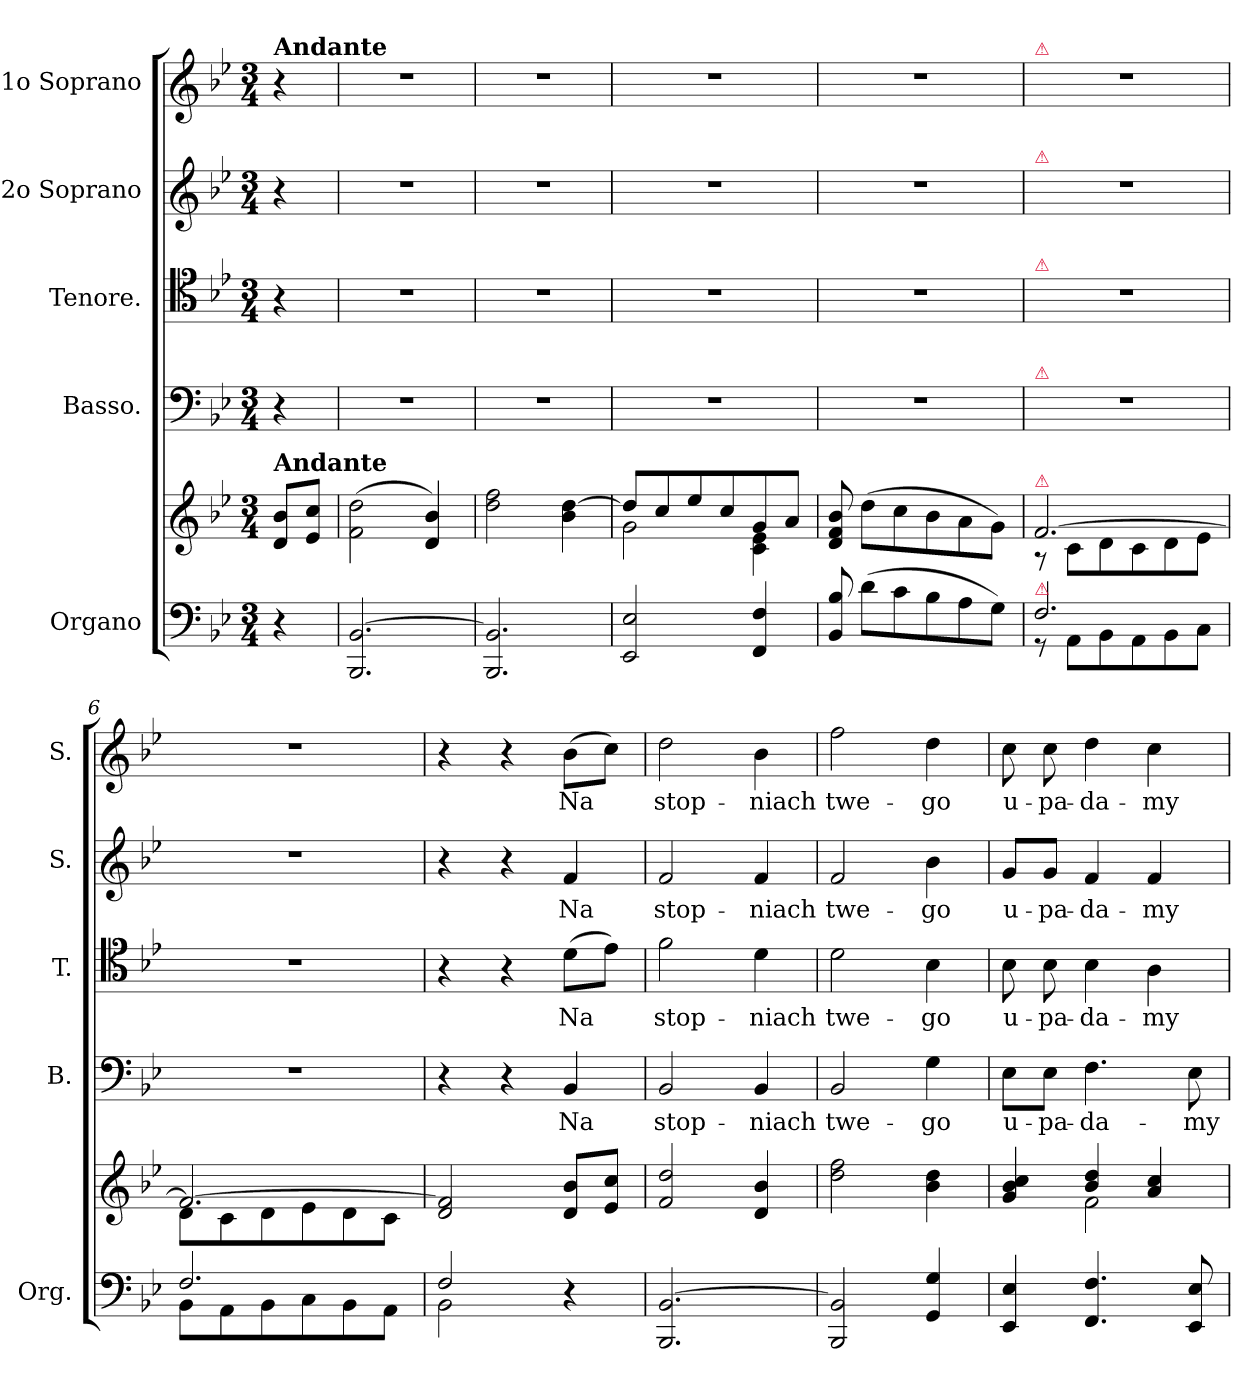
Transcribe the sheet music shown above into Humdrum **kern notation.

**kern	**kern	**kern	**text	**kern	**text	**kern	**text	**kern	**text
*part5	*part5	*part4	*part4	*part3	*part3	*part2	*part2	*part1	*part1
*staff6	*staff5	*staff4	*staff4	*staff3	*staff3	*staff2	*staff2	*staff1	*staff1
*I"Organo	*	*I"Basso.	*	*I"Tenore.	*	*I"2o Soprano	*	*I"1o Soprano	*
*I'Org.	*	*I'B.	*	*I'T.	*	*I'S.	*	*I'S.	*
*clefF4	*clefG2	*clefF4	*	*clefC4	*	*clefG2	*	*clefG2	*
*k[b-e-]	*k[b-e-]	*k[b-e-]	*	*k[b-e-]	*	*k[b-e-]	*	*k[b-e-]	*
*M3/4	*M3/4	*M3/4	*	*M3/4	*	*M3/4	*	*M3/4	*
=	=	=	=	=	=	=	=	=	=
!	!	!	!	!	!	!	!	!LO:TX:a:B:t=Andante	!
!	!LO:TX:a:B:t=Andante	!	!	!	!	!	!	!	!
4r	8d/ 8b-/L	4r	.	4r	.	4r	.	4r	.
.	8e-/ 8cc/J	.	.	.	.	.	.	.	.
=1	=1	=1	=1	=1	=1	=1	=1	=1	=1
2.BBB-/ [2.BB-/	(2f\ 2dd\	2.r	.	2.r	.	2.r	.	2.r	.
.	4d/ 4b-/)	.	.	.	.	.	.	.	.
=2	=2	=2	=2	=2	=2	=2	=2	=2	=2
2.BBB-/ 2.BB-]/	2dd\ 2ff\	2.r	.	2.r	.	2.r	.	2.r	.
.	4b-\ [4dd\	.	.	.	.	.	.	.	.
=3	=3	=3	=3	=3	=3	=3	=3	=3	=3
*	*^	*	*	*	*	*	*	*	*
2EE-/ 2E-/	8dd/L]	2g\	2.r	.	2.r	.	2.r	.	2.r	.
.	8cc/	.	.	.	.	.	.	.	.	.
.	8ee-/	.	.	.	.	.	.	.	.	.
.	8cc/	.	.	.	.	.	.	.	.	.
4FF/ 4F/	8g/	4c\ 4e-\	.	.	.	.	.	.	.	.
.	8a/J	.	.	.	.	.	.	.	.	.
*	*v	*v	*	*	*	*	*	*	*	*
=4	=4	=4	=4	=4	=4	=4	=4	=4	=4
8BB-/ 8B-/	8d/ 8f/ 8b-/	2.r	.	2.r	.	2.r	.	2.r	.
(8d\L	(8dd\L	.	.	.	.	.	.	.	.
8c\	8cc\	.	.	.	.	.	.	.	.
8B-\	8b-\	.	.	.	.	.	.	.	.
8A\	8a\	.	.	.	.	.	.	.	.
8G\J)	8g\J)	.	.	.	.	.	.	.	.
=5	=5	=5	=5	=5	=5	=5	=5	=5	=5
*^	*^	*	*	*	*	*	*	*	*
!	!	!	!	!	!	!	!	!	!	!LO:TX:a:color=crimson:t=⚠	!
!	!	!	!	!	!	!	!	!LO:TX:a:color=crimson:t=⚠	!	!	!
!	!	!	!	!	!	!LO:TX:a:color=crimson:t=⚠	!	!	!	!	!
!	!	!	!	!LO:TX:a:color=crimson:t=⚠	!	!	!	!	!	!	!
!	!	!LO:TX:a:color=crimson:t=⚠	!	!	!	!	!	!	!	!	!
!LO:TX:a:color=crimson:t=⚠	!	!	!	!	!	!	!	!	!	!	!
2.F/	8r	[2.f/	8r	2.r	.	2.r	.	2.r	.	2.r	.
.	8AA\L	.	8c\L	.	.	.	.	.	.	.	.
.	8BB-\	.	8d\	.	.	.	.	.	.	.	.
.	8AA\	.	8c\	.	.	.	.	.	.	.	.
.	8BB-\	.	8d\	.	.	.	.	.	.	.	.
.	8C\J	.	8e-\J	.	.	.	.	.	.	.	.
=6	=6	=6	=6	=6	=6	=6	=6	=6	=6	=6	=6
2.F/	8BB-\L	2.f/_	8d\L	2.r	.	2.r	.	2.r	.	2.r	.
.	8AA\	.	8c\	.	.	.	.	.	.	.	.
.	8BB-\	.	8d\	.	.	.	.	.	.	.	.
.	8C\	.	8e-\	.	.	.	.	.	.	.	.
.	8BB-\	.	8d\	.	.	.	.	.	.	.	.
.	8AA\J	.	8c\J	.	.	.	.	.	.	.	.
*	*	*v	*v	*	*	*	*	*	*	*	*
=7	=7	=7	=7	=7	=7	=7	=7	=7	=7	=7
2F/	2BB-\	2d/ 2f]/	4r	.	4r	.	4r	.	4r	.
.	.	.	4r	.	4r	.	4r	.	4r	.
4r	4ryy	8d/ 8b-/L	4BB-/	Na	(8d\L	Na	4f/	Na	(8b-\L	Na
.	.	8e-/ 8cc/J	.	.	8e-\J)	.	.	.	8cc\J)	.
*v	*v	*	*	*	*	*	*	*	*	*
=8	=8	=8	=8	=8	=8	=8	=8	=8	=8
2.BBB-/ [2.BB-/	2f/ 2dd/	2BB-/	stop-	2f\	stop-	2f/	stop-	2dd\	stop-
.	4d/ 4b-/	4BB-/	-niach	4d\	-niach	4f/	-niach	4b-\	-niach
=9	=9	=9	=9	=9	=9	=9	=9	=9	=9
2BBB-/ 2BB-]/	2dd\ 2ff\	2BB-/	twe-	2d\	twe-	2f/	twe-	2ff\	twe-
4GG/ 4G/	4b-\ 4dd\	4G\	-go	4B-\	-go	4b-\	-go	4dd\	-go
=10	=10	=10	=10	=10	=10	=10	=10	=10	=10
*	*^	*	*	*	*	*	*	*	*
4EE-/ 4E-/	4g/ 4b-/ 4cc/	4ryy	8E-\L	u-	8B-\	u-	8g/L	u-	8cc\	u-
.	.	.	8E-\J	-pa-	8B-\	-pa-	8g/J	-pa-	8cc\	-pa-
4.FF/ 4.F/	4b-/ 4dd/	2f\	4.F\	-da-	4B-\	-da-	4f/	-da-	4dd\	-da-
.	4a/ 4cc/	.	.	.	4A\	-my	4f/	-my	4cc\	-my
8EE-/ 8E-/	.	.	8E-\	-my	.	.	.	.	.	.
*	*v	*v	*	*	*	*	*	*	*	*
=	=	=	=	=	=	=	=	=	=
*-	*-	*-	*-	*-	*-	*-	*-	*-	*-
